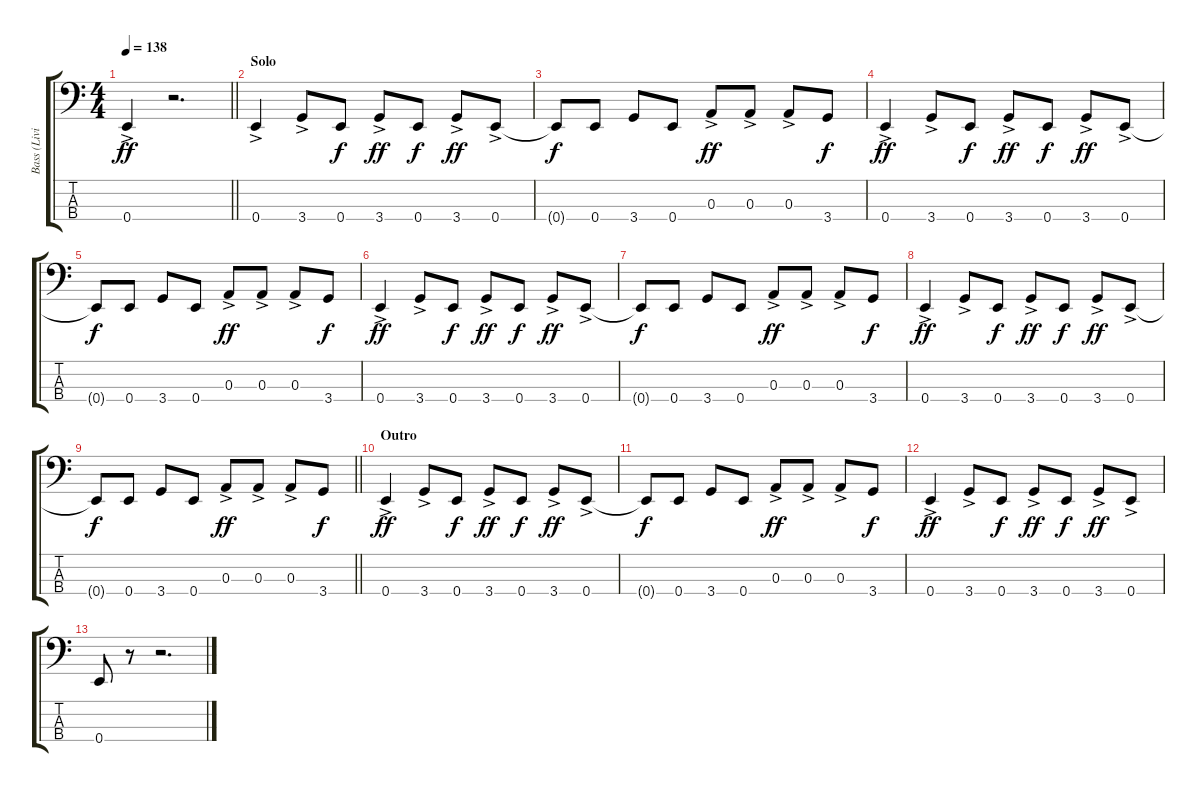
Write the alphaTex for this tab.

\track ("Bass (Livio Aiello)" "Bass (Livi") {instrument electricbasspick}
\staff {score tabs}
\tuning (G2 D2 A1 E1) {hide}
\ts (4 4)
\tempo 138
\clef f4
\barLineRight lightlight
\ks c
0.4{ac}.4{dy ff} r.2{d} |
\section ("" "Solo")
0.4{ac}.4 3.4{ac}.8 0.4.8{dy f} 3.4{ac}.8{dy ff} 0.4.8{dy f} 3.4{ac}.8{dy ff} 0.4{ac}.8 |
0.4{t}.8{dy f} 0.4.8 3.4.8 0.4.8 0.3{ac}.8{dy ff} 0.3{ac}.8 0.3{ac}.8 3.4.8{dy f} |
0.4{ac}.4{dy ff} 3.4{ac}.8 0.4.8{dy f} 3.4{ac}.8{dy ff} 0.4.8{dy f} 3.4{ac}.8{dy ff} 0.4{ac}.8 |
0.4{t}.8{dy f} 0.4.8 3.4.8 0.4.8 0.3{ac}.8{dy ff} 0.3{ac}.8 0.3{ac}.8 3.4.8{dy f} |
0.4{ac}.4{dy ff} 3.4{ac}.8 0.4.8{dy f} 3.4{ac}.8{dy ff} 0.4.8{dy f} 3.4{ac}.8{dy ff} 0.4{ac}.8 |
0.4{t}.8{dy f} 0.4.8 3.4.8 0.4.8 0.3{ac}.8{dy ff} 0.3{ac}.8 0.3{ac}.8 3.4.8{dy f} |
0.4{ac}.4{dy ff} 3.4{ac}.8 0.4.8{dy f} 3.4{ac}.8{dy ff} 0.4.8{dy f} 3.4{ac}.8{dy ff} 0.4{ac}.8 |
\barLineRight lightlight
0.4{t}.8{dy f} 0.4.8 3.4.8 0.4.8 0.3{ac}.8{dy ff} 0.3{ac}.8 0.3{ac}.8 3.4.8{dy f} |
\section ("" "Outro")
0.4{ac}.4{dy ff} 3.4{ac}.8 0.4.8{dy f} 3.4{ac}.8{dy ff} 0.4.8{dy f} 3.4{ac}.8{dy ff} 0.4{ac}.8 |
0.4{t}.8{dy f} 0.4.8 3.4.8 0.4.8 0.3{ac}.8{dy ff} 0.3{ac}.8 0.3{ac}.8 3.4.8{dy f} |
0.4{ac}.4{dy ff} 3.4{ac}.8 0.4.8{dy f} 3.4{ac}.8{dy ff} 0.4.8{dy f} 3.4{ac}.8{dy ff} 0.4{ac}.8 |
0.4.8 r.8 r.2{d}
